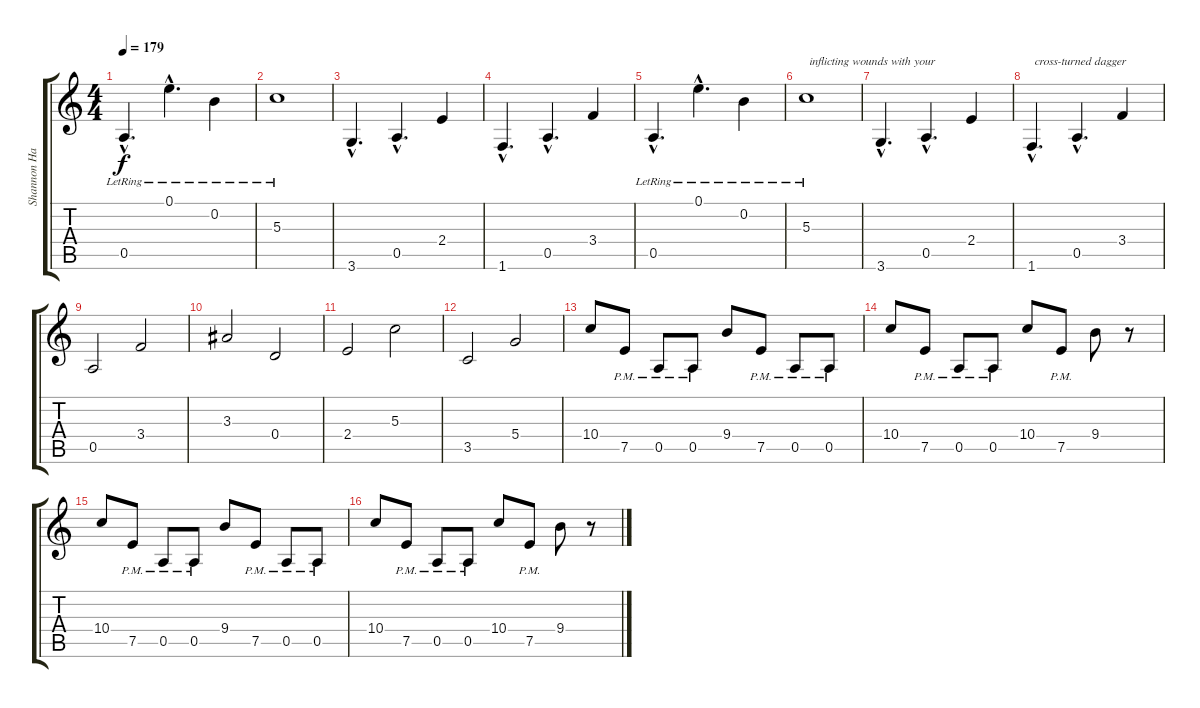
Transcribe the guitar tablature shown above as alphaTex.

\track ("Shannon Hamm" "Shannon Ha") {instrument distortionguitar}
\staff {score tabs}
\tuning (E4 B3 G3 D3 A2 E2) {hide}
\ts (4 4)
\tempo 179
\clef g2
\ks c
0.5{hac lr}.4{d dy f} 0.1{hac lr}.4{d} 0.2{lr}.4 |
5.3{lr}.1 |
3.6{hac}.4{d} 0.5{hac}.4{d} 2.4.4 |
1.6{hac}.4{d} 0.5{hac}.4{d} 3.4.4 |
0.5{hac lr}.4{d} 0.1{hac lr}.4{d} 0.2{lr}.4 |
5.3{lr}.1{txt " inflicting wounds with your"} |
3.6{hac}.4{d} 0.5{hac}.4{d} 2.4.4 |
1.6{hac}.4{d txt " cross-turned dagger"} 0.5{hac}.4{d} 3.4.4 |
0.5.2 3.4.2 |
3.3.2 0.4.2 |
2.4.2 5.3.2 |
3.5.2 5.4.2 |
10.4.8 7.5{pm}.8 0.5{pm}.8 0.5{pm}.8 9.4.8 7.5{pm}.8 0.5{pm}.8 0.5{pm}.8 |
10.4.8 7.5{pm}.8 0.5{pm}.8 0.5{pm}.8 10.4.8 7.5{pm}.8 9.4.8 r.8 |
10.4.8 7.5{pm}.8 0.5{pm}.8 0.5{pm}.8 9.4.8 7.5{pm}.8 0.5{pm}.8 0.5{pm}.8 |
10.4.8 7.5{pm}.8 0.5{pm}.8 0.5{pm}.8 10.4.8 7.5{pm}.8 9.4.8 r.8
